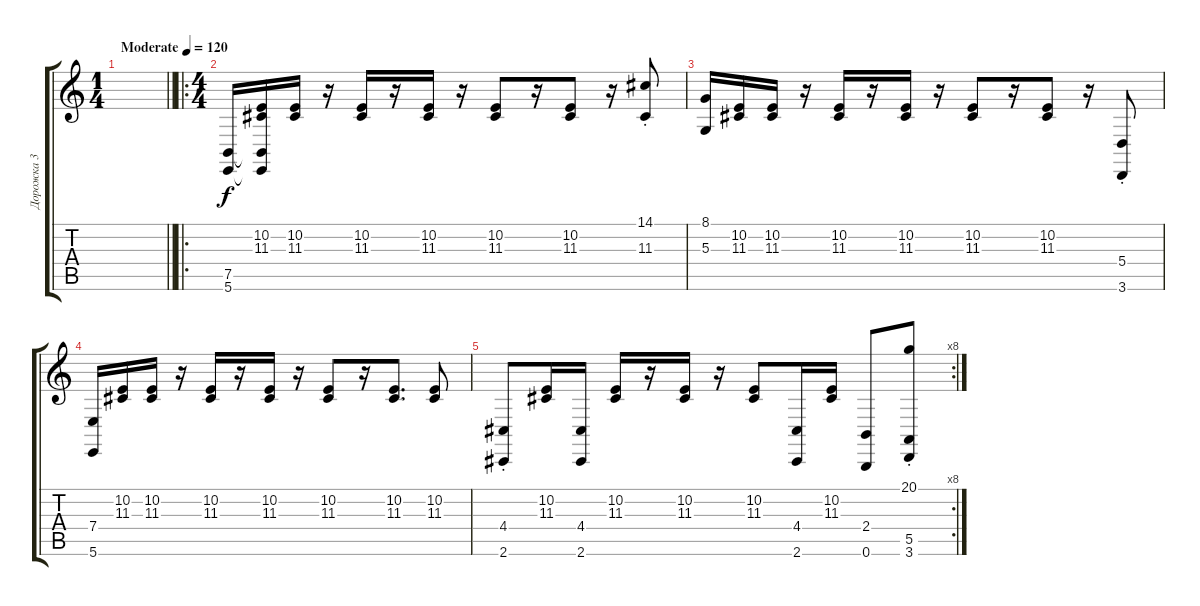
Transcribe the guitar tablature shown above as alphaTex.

\track ("Дорожка 3" "Дорожка 3") {instrument brightacousticpiano}
\staff {score tabs}
\tuning (B3 Gb3 D3 A2 E2 B1) {hide}
\ts (1 4)
\tempo (120 "Moderate")
\clef g2
\barLineRight lightlight
\ks c
|
\ro
\ts (4 4)
(7.5 5.6).16 (10.2 11.3 7.5{t} 5.6{t}).16 (10.2 11.3).16 r.16 (10.2 11.3).16 r.16 (10.2 11.3).16 r.16 (10.2 11.3).8 r.16 (10.2 11.3).8 r.16 (14.1{st} 11.3).8 |
(8.1 5.3).16 (10.2 11.3).16 (10.2 11.3).16 r.16 (10.2 11.3).16 r.16 (10.2 11.3).16 r.16 (10.2 11.3).8 r.16 (10.2 11.3).8 r.16 (5.4{st} 3.6{st}).8 |
(7.4 5.6).16 (10.2 11.3).16 (10.2 11.3).16 r.16 (10.2 11.3).16 r.16 (10.2 11.3).16 r.16 (10.2 11.3).8 r.16 (10.2 11.3).8{d} (10.2 11.3).8 |
\rc 8
(4.4{st} 2.6{st}).8 (10.2 11.3).16 (4.4 2.6).16 (10.2 11.3).16 r.16 (10.2 11.3).16 r.16 (10.2 11.3).8 (4.4 2.6).16 (10.2 11.3).16 (2.4 0.6).8 (20.1{st} 5.5 3.6).8
